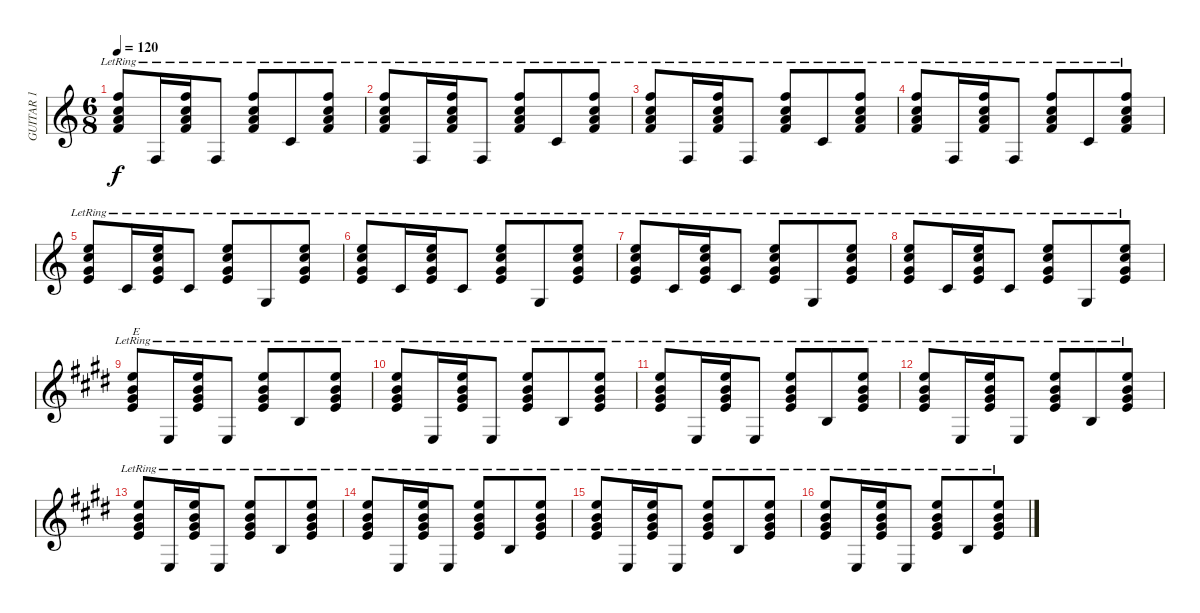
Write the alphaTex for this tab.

\track ("GUITAR 1" "GUITAR 1") {instrument acousticguitarnylon}
\staff {score}
\tuning (E4 B3 G3 D3 A2 E2) {hide}
\ts (6 8)
\tempo 120
\clef g2
\ks c
(1.1{lr} 1.2{lr} 2.3{lr} 3.4{lr}).8{dy f} 1.6{lr}.16 (1.1{lr} 1.2{lr} 2.3{lr} 3.4{lr}).16 1.6{lr}.8 (1.1{lr} 1.2{lr} 2.3{lr} 3.4{lr}).8 3.5{lr}.8 (1.1{lr} 1.2{lr} 2.3{lr} 3.4{lr}).8 |
(1.1{lr} 1.2{lr} 2.3{lr} 3.4{lr}).8 1.6{lr}.16 (1.1{lr} 1.2{lr} 2.3{lr} 3.4{lr}).16 1.6{lr}.8 (1.1{lr} 1.2{lr} 2.3{lr} 3.4{lr}).8 3.5{lr}.8 (1.1{lr} 1.2{lr} 2.3{lr} 3.4{lr}).8 |
(1.1{lr} 1.2{lr} 2.3{lr} 3.4{lr}).8 1.6{lr}.16 (1.1{lr} 1.2{lr} 2.3{lr} 3.4{lr}).16 1.6{lr}.8 (1.1{lr} 1.2{lr} 2.3{lr} 3.4{lr}).8 3.5{lr}.8 (1.1{lr} 1.2{lr} 2.3{lr} 3.4{lr}).8 |
(1.1{lr} 1.2{lr} 2.3{lr} 3.4{lr}).8 1.6{lr}.16 (1.1{lr} 1.2{lr} 2.3{lr} 3.4{lr}).16 1.6{lr}.8 (1.1{lr} 1.2{lr} 2.3{lr} 3.4{lr}).8 3.5{lr}.8 (1.1{lr} 1.2{lr} 2.3{lr} 3.4{lr}).8 |
(0.1{lr} 1.2{lr} 0.3{lr} 2.4{lr}).8 3.5{lr}.16 (0.1{lr} 1.2{lr} 0.3{lr} 2.4{lr}).16 3.5{lr}.8 (0.1{lr} 1.2{lr} 0.3{lr} 2.4{lr}).8 3.6{lr}.8 (0.1{lr} 1.2{lr} 0.3{lr} 2.4{lr}).8 |
(0.1{lr} 1.2{lr} 0.3{lr} 2.4{lr}).8 3.5{lr}.16 (0.1{lr} 1.2{lr} 0.3{lr} 2.4{lr}).16 3.5{lr}.8 (0.1{lr} 1.2{lr} 0.3{lr} 2.4{lr}).8 3.6{lr}.8 (0.1{lr} 1.2{lr} 0.3{lr} 2.4{lr}).8 |
(0.1{lr} 1.2{lr} 0.3{lr} 2.4{lr}).8 3.5{lr}.16 (0.1{lr} 1.2{lr} 0.3{lr} 2.4{lr}).16 3.5{lr}.8 (0.1{lr} 1.2{lr} 0.3{lr} 2.4{lr}).8 3.6{lr}.8 (0.1{lr} 1.2{lr} 0.3{lr} 2.4{lr}).8 |
(0.1{lr} 1.2{lr} 0.3{lr} 2.4{lr}).8 3.5{lr}.16 (0.1{lr} 1.2{lr} 0.3{lr} 2.4{lr}).16 3.5{lr}.8 (0.1{lr} 1.2{lr} 0.3{lr} 2.4{lr}).8 3.6{lr}.8 (0.1{lr} 1.2{lr} 0.3{lr} 2.4{lr}).8 |
\ks e
(0.1{lr} 0.2{lr} 1.3{lr} 2.4{lr}).8{txt "E"} 0.6{lr}.16 (0.1{lr} 0.2{lr} 1.3{lr} 2.4{lr}).16 0.6{lr}.8 (0.1{lr} 0.2{lr} 1.3{lr} 2.4{lr}).8 2.5{lr}.8 (0.1{lr} 0.2{lr} 1.3{lr} 2.4{lr}).8 |
(0.1{lr} 0.2{lr} 1.3{lr} 2.4{lr}).8 0.6{lr}.16 (0.1{lr} 0.2{lr} 1.3{lr} 2.4{lr}).16 0.6{lr}.8 (0.1{lr} 0.2{lr} 1.3{lr} 2.4{lr}).8 2.5{lr}.8 (0.1{lr} 0.2{lr} 1.3{lr} 2.4{lr}).8 |
(0.1{lr} 0.2{lr} 1.3{lr} 2.4{lr}).8 0.6{lr}.16 (0.1{lr} 0.2{lr} 1.3{lr} 2.4{lr}).16 0.6{lr}.8 (0.1{lr} 0.2{lr} 1.3{lr} 2.4{lr}).8 2.5{lr}.8 (0.1{lr} 0.2{lr} 1.3{lr} 2.4{lr}).8 |
(0.1{lr} 0.2{lr} 1.3{lr} 2.4{lr}).8 0.6{lr}.16 (0.1{lr} 0.2{lr} 1.3{lr} 2.4{lr}).16 0.6{lr}.8 (0.1{lr} 0.2{lr} 1.3{lr} 2.4{lr}).8 2.5{lr}.8 (0.1{lr} 0.2{lr} 1.3{lr} 2.4{lr}).8 |
(0.1{lr} 0.2{lr} 1.3{lr} 2.4{lr}).8 0.6{lr}.16 (0.1{lr} 0.2{lr} 1.3{lr} 2.4{lr}).16 0.6{lr}.8 (0.1{lr} 0.2{lr} 1.3{lr} 2.4{lr}).8 2.5{lr}.8 (0.1{lr} 0.2{lr} 1.3{lr} 2.4{lr}).8 |
(0.1{lr} 0.2{lr} 1.3{lr} 2.4{lr}).8 0.6{lr}.16 (0.1{lr} 0.2{lr} 1.3{lr} 2.4{lr}).16 0.6{lr}.8 (0.1{lr} 0.2{lr} 1.3{lr} 2.4{lr}).8 2.5{lr}.8 (0.1{lr} 0.2{lr} 1.3{lr} 2.4{lr}).8 |
(0.1{lr} 0.2{lr} 1.3{lr} 2.4{lr}).8 0.6{lr}.16 (0.1{lr} 0.2{lr} 1.3{lr} 2.4{lr}).16 0.6{lr}.8 (0.1{lr} 0.2{lr} 1.3{lr} 2.4{lr}).8 2.5{lr}.8 (0.1{lr} 0.2{lr} 1.3{lr} 2.4{lr}).8 |
(0.1{lr} 0.2{lr} 1.3{lr} 2.4{lr}).8 0.6{lr}.16 (0.1{lr} 0.2{lr} 1.3{lr} 2.4{lr}).16 0.6{lr}.8 (0.1{lr} 0.2{lr} 1.3{lr} 2.4{lr}).8 2.5{lr}.8 (0.1{lr} 0.2{lr} 1.3{lr} 2.4{lr}).8
